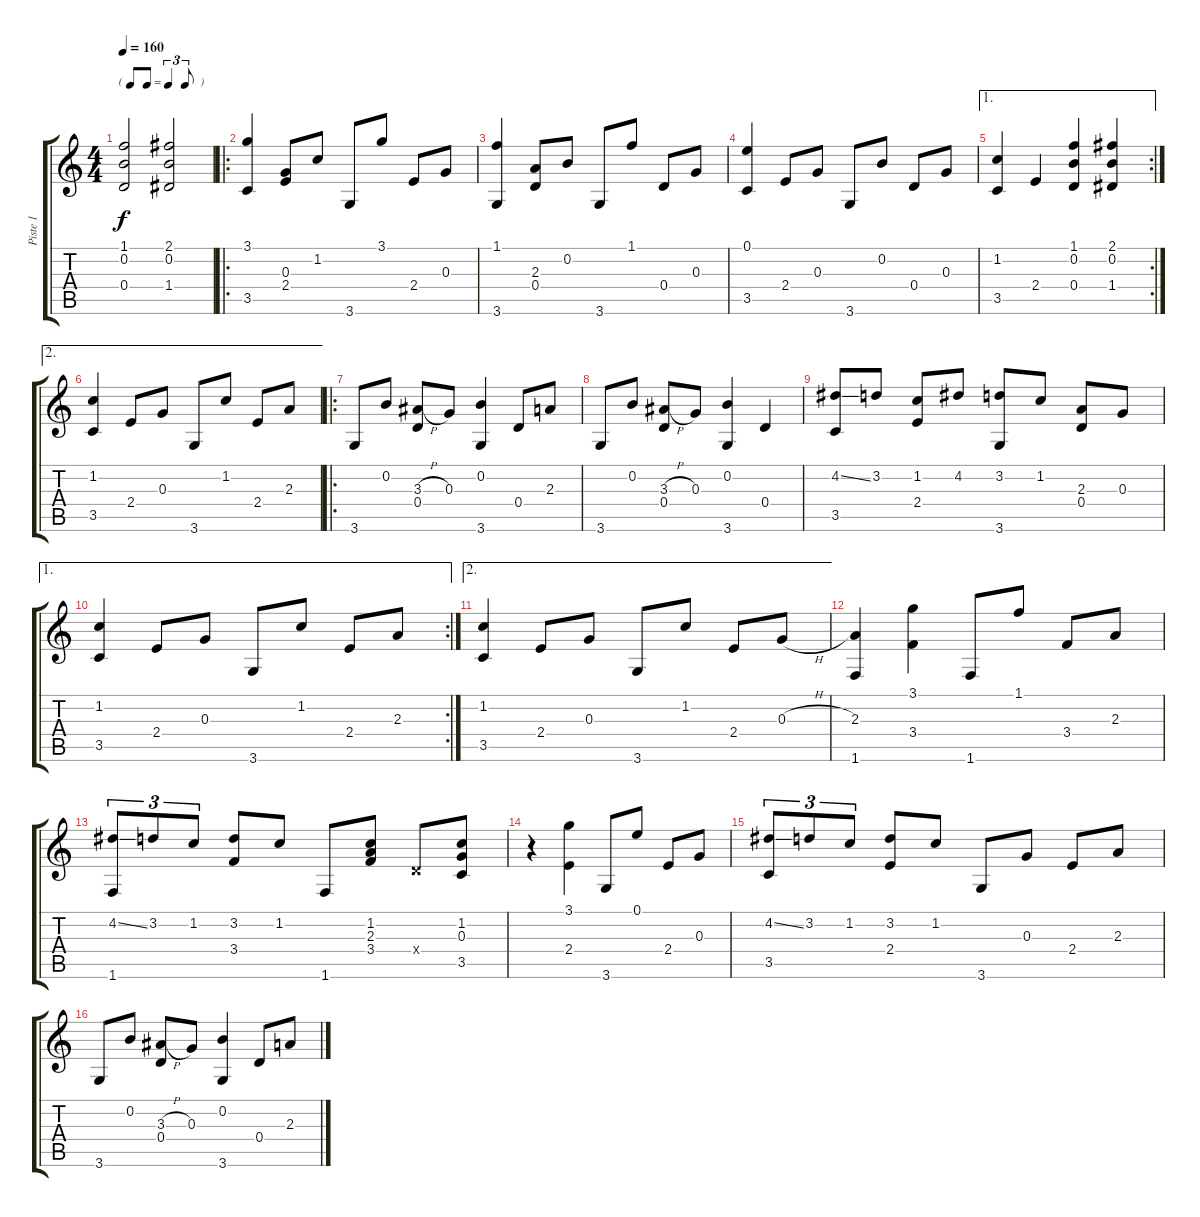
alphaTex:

\track ("Piste 1" "Piste 1") {instrument acousticguitarnylon}
\staff {score tabs}
\tuning (E4 B3 G3 D3 A2 E2) {hide}
\ts (4 4)
\tf triplet8th
\tempo 160
\clef g2
\ks c
(1.1 0.2 0.4).2{dy f instrument acousticguitarnylon} (2.1 0.2 1.4).2 |
\ro
(3.1 3.5).4 (0.3 2.4).8 1.2.8 3.6.8 3.1.8 2.4.8 0.3.8 |
(1.1 3.6).4 (2.3 0.4).8 0.2.8 3.6.8 1.1.8 0.4.8 0.3.8 |
(0.1 3.5).4 2.4.8 0.3.8 3.6.8 0.2.8 0.4.8 0.3.8 |
\ae 1
\rc 2
(1.2 3.5).4 2.4.4 (1.1 0.2 0.4).4 (2.1 0.2 1.4).4 |
\ae 2
(1.2 3.5).4 2.4.8 0.3.8 3.6.8 1.2.8 2.4.8 2.3.8 |
\ro
3.6.8 0.2.8 (3.3{h} 0.4).8 0.3.8 (0.2 3.6).4 0.4.8 2.3.8 |
3.6.8 0.2.8 (3.3{h} 0.4).8 0.3.8 (0.2 3.6).4 0.4.4 |
(4.2{ss} 3.5).8 3.2.8 (1.2 2.4).8 4.2.8 (3.2 3.6).8 1.2.8 (2.3 0.4).8 0.3.8 |
\ae 1
\rc 2
(1.2 3.5).4 2.4.8 0.3.8 3.6.8 1.2.8 2.4.8 2.3.8 |
\ae 2
(1.2 3.5).4 2.4.8 0.3.8 3.6.8 1.2.8 2.4.8 0.3{h}.8 |
(2.3 1.6).4 (3.1 3.4).4 1.6.8 1.1.8 3.4.8 2.3.8 |
(4.2{ss} 1.6).8{tu (3 2)} 3.2.8{tu (3 2)} 1.2.8{tu (3 2)} (3.2 3.4).8 1.2.8 1.6.8 (1.2 2.3 3.4).8 0.4{x}.8 (1.2 0.3 3.5).8 |
r.4 (3.1 2.4).4 3.6.8 0.1.8 2.4.8 0.3.8 |
(4.2{ss} 3.5).8{tu (3 2)} 3.2.8{tu (3 2)} 1.2.8{tu (3 2)} (3.2 2.4).8 1.2.8 3.6.8 0.3.8 2.4.8 2.3.8 |
3.6.8 0.2.8 (3.3{h} 0.4).8 0.3.8 (0.2 3.6).4 0.4.8 2.3.8
